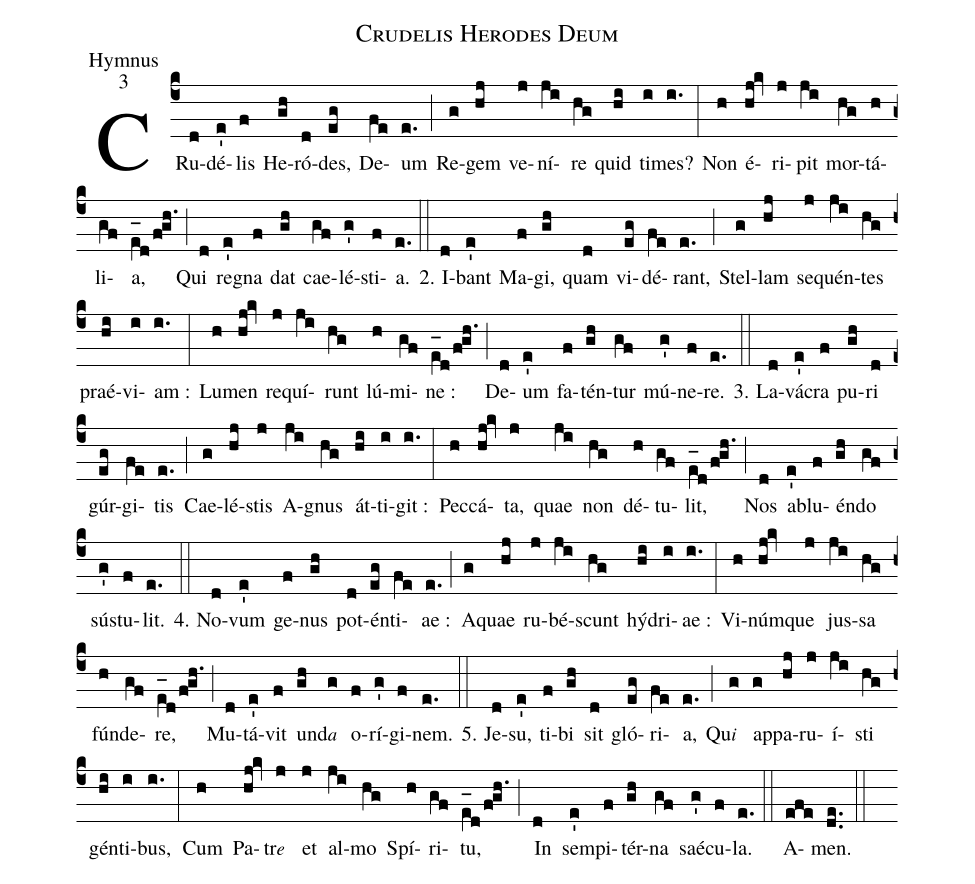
name:Crudelis Herodes Deum;
office-part:Hymnus;
mode:3;
%%
(c4) CRu(d)dé(e')lis(f) He(gh)ró(d)des,(eg) De(fe)um(e.) (;) Re(g)gem(hj) ve(j)ní(ji)re(hg) quid(hi) ti(i)mes?(i.) (:) Non(h) é(hj!kv)ri(j)pit(ji) mor(hg)tá(h)li(gf)a,(e_[oh:h][ll:1]d/fgh.) (;) Qui(d) re(e')gna(f) dat(gh) cae(gf)lé(g')sti(f)a.(e.) (::)
2. I(d)bant(e') Ma(f)gi,(gh) quam(d) vi(eg)dé(fe)rant,(e.) (;) Stel(g)lam(hj) se(j)quén(ji)tes(hg) praé(hi)vi(i)am :(i.) (:) Lu(h)men(hj!kv) re(j)quí(ji)runt(hg) lú(h)mi(gf)ne :(e_[oh:h][ll:1]d/fgh.) (;) De(d)um(e') fa(f)tén(gh)tur(gf) mú(g')ne(f)re.(e.) (::)
3. La(d)vá(e')cra(f) pu(gh)ri(d) gúr(eg)gi(fe)tis(e.) (;) Cae(g)lé(hj)stis(j) A(ji)gnus(hg) át(hi)ti(i)git :(i.) (:) Pec(h)cá(hj!kv)ta,(j) quae(ji) non(hg) dé(h)tu(gf)lit,(e_[oh:h][ll:1]d/fgh.) (;) Nos(d) a(e')blu(f)én(gh)do(gf) sús(g')tu(f)lit.(e.) (::)
4. No(d)vum(e') ge(f)nus(gh) pot(d)én(eg)ti(fe)ae :(e.) (;) A(g)quae(hj) ru(j)bé(ji)scunt(hg) hý(hi)dri(i)ae :(i.) (:) Vi(h)núm(hj!kv)que(j) jus(ji)sa(hg) fún(h)de(gf)re,(e_[oh:h][ll:1]d/fgh.) (;) Mu(d)tá(e')vit(f) un(gh)d{<e>a</e>}(g) o(f)rí(g')gi(f)nem.(e.) (::)
5. Je(d)su,(e') ti(f)bi(gh) sit(d) gló(eg)ri(fe)a,(e.) (;) Qu{<e>i</e>}(g) ap(g)pa(hj)ru(j)í(ji)sti(hg) gén(hi)ti(i)bus,(i.) (:) Cum(h) Pa(hj!kv)tr{<e>e</e>}(j) et(j) al(ji)mo(hg) Spí(h)ri(gf)tu,(e_[oh:h][ll:1]d/fgh.) (;) In(d) sem(e')pi(f)tér(gh)na(gf) saé(g')cu(f)la.(e.) (::)
A(efe)men.(de..) (::)
